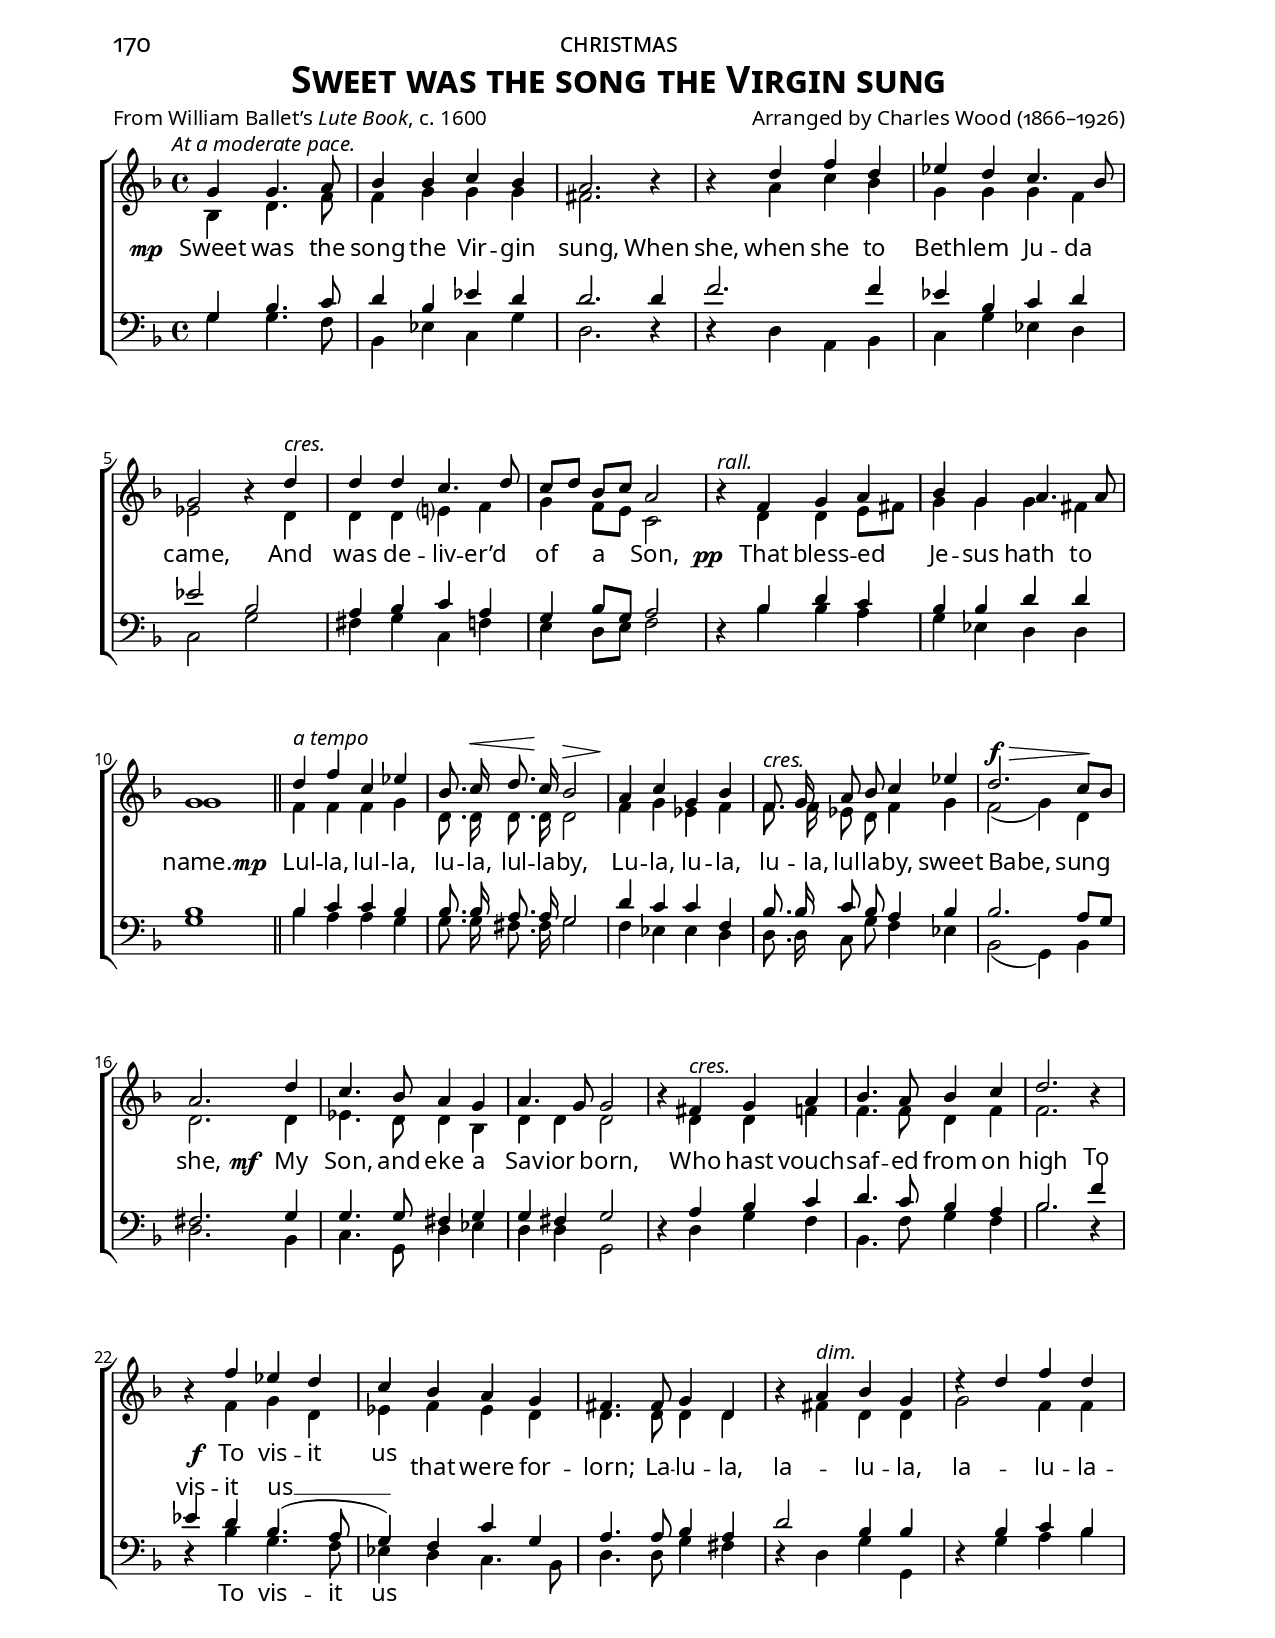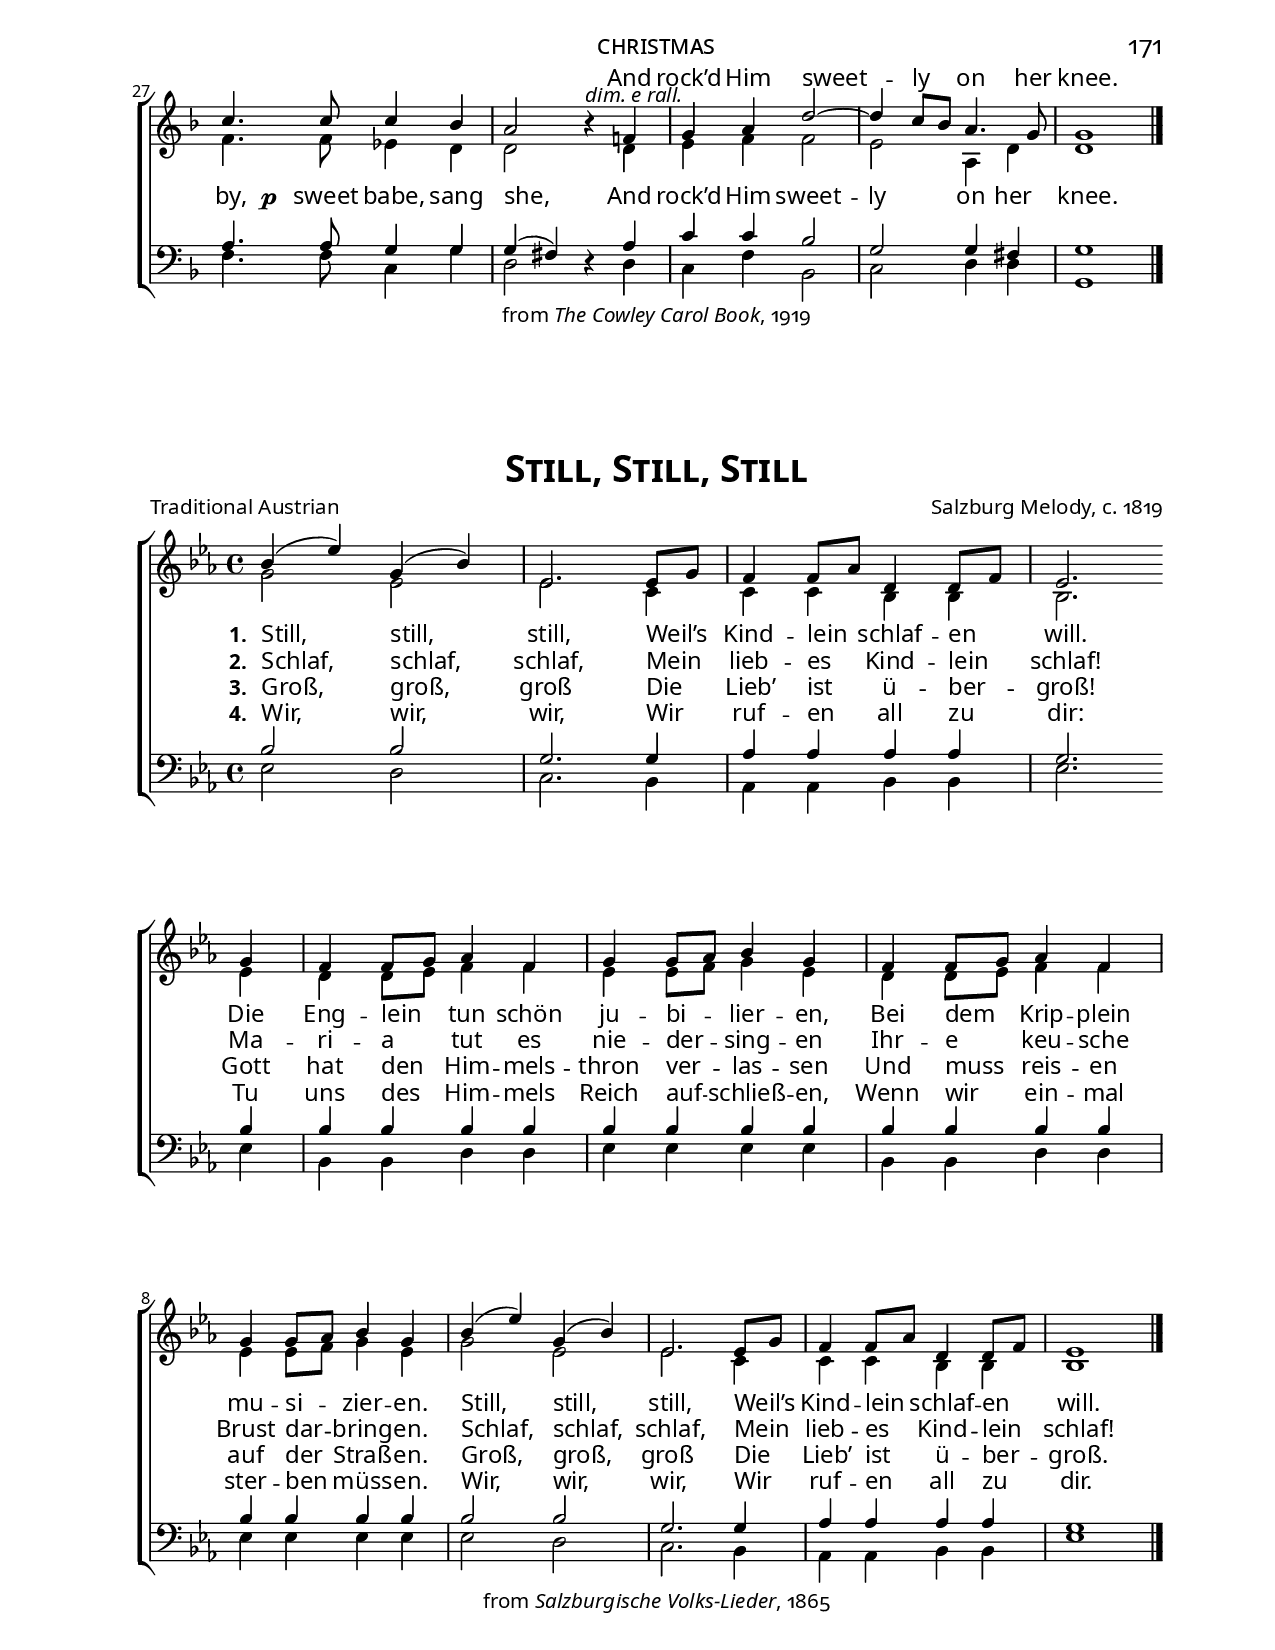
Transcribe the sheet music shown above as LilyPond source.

\version "2.14.2"
\include "util.ly"
\paper {
  print-all-headers = ##t
  paper-height = 11\in
  paper-width = 8.5\in
  indent = 0\in
  %system-system-spacing = #'((basic-distance . 10) (padding . 0))
  system-system-spacing =
    #'((basic-distance . 2)
       (minimum-distance . 0)
       (padding . -5)
       (stretchability . 100))
  score-markup-spacing =
    #'((basic-distance . 0)
       (minimum-distance . 0)
       (padding . 0.5)
       (stretchability . 0))
%{IF_LESSER
  markup-system-spacing #'stretchability = 50
  top-markup-spacing #'stretchability = 30
  last-bottom-spacing #'stretchability = 60
%}%END_IF_LESSER
  ragged-last-bottom = ##f
  ragged-bottom = ##f
  two-sided = ##t
  inner-margin = 1\in
  outer-margin = 0.75\in
  top-margin = 0.26\in
  bottom-margin = 0.25\in
  first-page-number = #170
  print-first-page-number = ##t
  headerLine = \markup{\override #'(font-name . "Garamond Premier Pro") \smallCapsOldStyle"christmas"}
  oddHeaderMarkup = \markup\fill-line{
     \override #'(font-name . "Garamond Premier Pro")\abs-fontsize #12.5
     \combine 
        \fill-line{"" \on-the-fly #print-page-number-check-first
        \oldStylePageNum""
        }
        \fill-line{\headerLine}
  }
  evenHeaderMarkup = \markup {
     \override #'(font-name . "Garamond Premier Pro")\abs-fontsize #12.5
     \combine
        \on-the-fly #print-page-number-check-first
        \oldStylePageNum""
        \fill-line{\headerLine}
  }
}
#(set-global-staff-size 18) \paper{ #(define fonts (make-pango-font-tree "Garamond Premier Pro" "Garamond Premier Pro" "Garamond Premier Pro" (/ 18 20))) }
%IF_NOT_LESSER
global = {
  \key f \major
  \time 4/4
  \autoBeamOff
  \override DynamicLineSpanner #'staff-padding = #0.0
  \override DynamicLineSpanner #'Y-extent = #'(-1 . 1)
}

sopMusic = \relative c' {
  \tempo \markup\medium\italic"At a moderate pace."
  \partial 2. g'4 g4. a8 |
  bes4 bes c bes |
  a2. b4\rest |
  b\rest d f d |
  
  ees d c4. bes8 |
  g2 bes4\rest d^\markup\italic"cres." |
  d d c4. d8 |
  c[ d] bes[ c] a2 |
  
  bes4\rest^\markup\italic"rall." f g a |
  bes g a4. a8 |
  g1 \bar "||"
  d'4^\markup\italic"a tempo" f c ees |
  
  bes8. c16^\< <<d8. {s8 s32 s32\!}>> c16 bes2^\> |
  a4\! c4 g bes |
  f8.^\markup\italic"cres." g16 a8 bes c4 ees |
  
  %page2
  d2.^\f^\> c8[\! bes] |
  a2. d4 |
  c4. bes8 a4 g |
  a4. g8 g2 |
  
  bes4\rest fis4^\markup\italic"cres." g a |
  bes4. a8 bes4 c |
  d2. b4\rest |
  b\rest f' ees d |
  
  c bes a g |
  fis4. fis8 g4 d |
  bes'4\rest a^\markup\italic"dim." bes g |
  d'4\rest d4 f d |
  
  c4. c8 c4 bes |
  a2 bes4\rest^\markup\italic"dim. e rall." f!4 |
  g a d2~ |
  d4 c8[ bes] a4. g8 |
  g1 \bar "|."
}
sopWords = \lyricmode {
  \repeat unfold 92 {\skip1}
  And rock’d Him sweet -- ly on her knee.
}

altoMusic = \relative c' {
  bes4 d4. f8 |
  f4 g g g |
  fis2. s4 |
  s a4 c bes |
  
  g g g f |
  ees2 s4 d4 |
  d d e? f |
  g f8[ e] c2 |
  
  s4 d d e8[ fis] |
  g4 g g fis |
  g1 \bar "||"
  f4 f f g |
  
  d8. d16 d8. d16 d2 |
  f4 g ees f |
  f8. f16 ees8 d f4 g |
  
  %page2
  f2( g4) d |
  d2. d4 |
  ees4. d8 d4 bes |
  d d d2 |
  
  s4 d d f |
  f4. f8 d4 f |
  f2. s4 |
  s f g d |
  
  ees f ees d |
  d4. d8 d4 d |
  s fis d d |
  g2 f4 f |
  
  f4. f8 ees4 d |
  d2 s4 d |
  e f f2 |
  e a,4 d |
  d1 \bar "|."
}
dropLyrics =
{
    \override LyricText #'extra-offset = #'(0 . -2.0)
    \override LyricHyphen #'extra-offset = #'(0 . -2.0)
    \override LyricExtender #'extra-offset = #'(0 . -2.0)
}
altoWords = {
  \dropLyricsV
  \set stanza = \markup\dynamic"mp "
  \lyricmode {
    Sweet was the song the Vir -- gin 
    \set associatedVoice = "tenors"
    sung, When 
    \unset associatedVoice
    she, when she to Beth -- lem Ju -- da came,
    And was de -- liv -- er’d of a Son,
  }
  \set stanza = \markup\dynamic"  pp "
  \lyricmode{
    That bless -- ed Je -- sus hath \set associatedVoice = "sopranos" to "" name.
    \unset associatedVoice
  }
  \set stanza = \markup\dynamic"mp "
  \lyricmode{
    Lul -- la, lul -- la, lu -- la, lul -- la -- by,
    Lu -- la, lu -- la, lu -- la, lul -- la -- by, sweet
    
    %page2
    Babe, sung she,
  }
  \set stanza = \markup\dynamic" mf "
  \lyricmode{
    My Son, and eke a Sav -- ior born,
    Who hast vouch -- saf -- ed from on high
  }
  \set stanza = \markup\dynamic" f "
  \lyricmode{
    To vis -- it us
    \dropLyrics
    that were for -- lorn;
    \set associatedVoice = "tenors"
    La -- lu -- la, la -- lu --
    \unset associatedVoice
    la, la -- lu -- la --
    \dropLyricsV
    \set associatedVoice = "tenors"
    by,
  }
  \set stanza = \markup\dynamic"  p "
  \lyricmode{
    sweet babe, sang she,
    And rock’d Him sweet -- ly on her knee.
  }
}
altoWordsII = \lyricmode {
%\markup\italic
  \set stanza = #"2. "
  \set ignoreMelismata = ##t
}
altoWordsIII = \lyricmode {
  \set stanza = #"3. "
  \set ignoreMelismata = ##t
}
altoWordsIV = \lyricmode {
  \set stanza = #"4. "
  \set ignoreMelismata = ##t
}
altoWordsV = \lyricmode {
  \set stanza = #"5. "
  \set ignoreMelismata = ##t
}
altoWordsVI = \lyricmode {
  \set stanza = #"6. "
  \set ignoreMelismata = ##t
}
tenorMusic = \relative c' {
  g4 bes4. c8 |
  d4 bes ees d |
  d2. d4 f2. f4 |
  
  ees4 bes c d |
  ees2 bes |
  a4 bes c a |
  g bes8[ g] a2 |
  
  s4 bes d c |
  bes bes d d |
  bes1 \bar "||"
  bes4 c c bes |
  
  bes8. bes16 a8. a16 g2 |
  d'4 c c f, |
  bes8. bes16 c8 bes a4 bes |
  
  %page2
  bes2. a8[ g] |
  fis2. g4 |
  g4. g8 fis4 g |
  g fis g2 |
  
  s4 a bes c |
  d4. c8 bes4 a |
  bes2. f'4 ees d bes4.( a8 |
  
  g4) f c' g |
  a4. a8 bes4 a |
  d2 bes4 bes |
  s bes c bes |
  
  a4. a8 g4 g |
  g( fis) s a |
  c c bes2 |
  g g4 fis |
  g1 \bar "|."
}
tenorWords = \lyricmode {
  \repeat unfold 70 {\skip1}
  To vis -- it us __
}

bassMusic = \relative c {
  g'4 g4. f8 |
  bes,4 ees c g'|
  d2. d4\rest |
  d4\rest d a bes |
  
  c g' ees d |
  c2 g' |
  fis4 g c, f |
  e d8[ e] f2 |
  
  d4\rest bes' bes a |
  g ees d d |
  g1 \bar "||"
  
  bes4 a a g |
  
  g8. g16 fis8. fis16 g2 |
  f4 ees ees d |
  d8. d16 c8 g' f4 ees |
  
  %page2
  bes2( g4) bes |
  d2. bes4 |
  c4. g8 d'4 ees |
  d d g,2 |
  
  d'4\rest d g f |
  bes,4. f'8 g4 f |
  bes2. d,4\rest |
  d\rest bes'4 g4. f8 |
  
  ees4 d c4. bes8 |
  d4. d8 g4 fis |
  d4\rest d g g, |
  d'4\rest g a bes |
  
  f4. f8 c4 g' |
  d2 d4\rest d |
  c f bes,2 |
  c d4 d |
  g,1 \bar "|."
}
bassWords = \lyricmode {
  \repeat unfold 70 {\skip1}
  To vis -- it us
}

pianoRH = \relative c' {
  
}
pianoLH = \relative c' {
  
}

\score {
  <<
   \new ChoirStaff <<
    \new Staff = women <<
      \new Voice = "sopranos" { \voiceOne << \global \sopMusic >> }
      \new Voice = "altos" { \voiceTwo << \global \altoMusic >> }
    >>
   \new Staff = men <<
      \clef bass
      \new Voice = "tenors" { \voiceOne << \global \tenorMusic >> }
      \new Voice = "basses" { \voiceTwo << \global \bassMusic >> }
    >>
    \new Lyrics \with { alignAboveContext = #"women" \override VerticalAxisGroup #'nonstaff-relatedstaff-spacing = #'((basic-distance . 1))} \lyricsto "sopranos" \sopWords
    \new Lyrics = "altosVI"  \with { alignBelowContext = #"women" } \lyricsto "altos" \altoWordsVI
    \new Lyrics = "altosV"  \with { alignBelowContext = #"women" } \lyricsto "altos" \altoWordsV
    \new Lyrics = "altosIV"  \with { alignBelowContext = #"women" } \lyricsto "altos" \altoWordsIV
    \new Lyrics = "altosIII"  \with { alignBelowContext = #"women" } \lyricsto "altos" \altoWordsIII
    \new Lyrics = "altosII"  \with { alignBelowContext = #"women" } \lyricsto "altos" \altoWordsII
    \new Lyrics = "altos"  \with { alignBelowContext = #"women" \override VerticalAxisGroup #'nonstaff-relatedstaff-spacing = #'((basic-distance . 1))} \lyricsto "altos" \altoWords
    \new Lyrics \with { alignAboveContext = #"men" \override VerticalAxisGroup #'nonstaff-relatedstaff-spacing = #'((basic-distance . 1)) } \lyricsto "tenors" \tenorWords
    \new Lyrics \with { alignBelowContext = #"men" } \lyricsto "basses" \bassWords
  >>
%    \new PianoStaff << \new Staff { \new Voice { \pianoRH } } \new Staff { \clef "bass" \pianoLH } >>
  >>
  \layout {
  \context {
    \Lyrics
    \override LyricText #'font-size = #1.3
  }
    \context {
      \Score
      %\override SpacingSpanner #'base-shortest-duration = #(ly:make-moment 1 8)
      %\override SpacingSpanner #'common-shortest-duration = #(ly:make-moment 1 4)
    }
    \context {
      % Remove all empty staves
      % \Staff \RemoveEmptyStaves \override VerticalAxisGroup #'remove-first = ##t
    }
    \context {
      \Lyrics
      \override LyricText #'X-offset = #center-on-word
    }
  }
  \header {
    title = \markup{\override #'(font-name . "Garamond Premier Pro Semibold"){ \abs-fontsize #18 \smallCapsOldStyle"Sweet was the song the Virgin sung"}}
    poet = \markup\concat{"From William Ballet’s " \italic"Lute Book" ", c. 1600"}
    composer = \markup\oldStyleNum"Arranged by Charles Wood (1866–1926)"
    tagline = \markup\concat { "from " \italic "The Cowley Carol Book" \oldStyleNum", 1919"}
  }
}
\markup\fill-line{\concat { "from " \italic "The Cowley Carol Book" \oldStyleNum", 1919"}}
\markup\vspace#4
%END_IF_NOT_LESSER




















global = {
  \key ees \major
  \time 4/4
  \autoBeamOff
  \override DynamicLineSpanner #'staff-padding = #0.0
  \override DynamicLineSpanner #'Y-extent = #'(-1 . 1)
}

sopMusic = \relative c'' {
  bes4( ees) g,( bes) |
  ees,2. ees8[ g] |
  f4 f8[ aes] d,4 d8[ f] |
  ees2. \bar""\break g4 |
  
  f4 f8[ g] aes4 f |
  g g8[ aes] bes4 g |
  f f8[ g] aes4 f |
  g g8[ aes] bes4 g |
  
  bes( ees) g,( bes) |
  ees,2. ees8[ g] |
  f4 f8[ aes] d,4 d8[ f] |
  ees1 \bar "|."
}
sopWords = \lyricmode {
  
}

altoMusic = \relative c' {
  g'2 ees |
  ees2. c4 |
  c c4 bes4 bes |
  bes2. ees4 |
  
  d4 d8[ ees] f4 f |
  ees ees8[ f] g4 ees |
  d d8[ ees] f4 f |
  ees ees8[ f] g4 ees |
  
  g2 ees |
  ees2. c4 |
  c c4 bes4 bes |
  bes1 \bar "|."
}
altoWords = \lyricmode {
  \dropLyricsIX
  \set stanza = #"1. "
  Still, still, still,
  Weil’s Kind -- lein schlaf -- en will.
  Die Eng -- lein tun schön ju -- bi -- lier -- en,
  Bei dem Krip -- plein mu -- si -- zier -- en.
  Still, still, still,
  Weil’s Kind -- lein schlaf -- en will.
}
altoWordsII = \lyricmode {
  \dropLyricsIX
%\markup\italic
  \set stanza = #"2. "
  Schlaf, schlaf, schlaf,
  Mein lieb -- es Kind -- lein schlaf!
  Ma -- ri -- a tut es nie -- der -- sing -- en
  Ihr -- e keu -- sche Brust dar -- bring -- en.
  Schlaf, schlaf, schlaf,
  Mein lieb -- es Kind -- lein schlaf!
}
altoWordsIII = \lyricmode {
  \dropLyricsIX
  \set stanza = #"3. "
  Groß, groß, groß
  Die Lieb’ ist ü -- ber -- groß!
  Gott hat den Him -- mels -- thron ver -- las -- sen
  Und muss reis -- en auf der Straß -- en.
  Groß, groß, groß
  Die Lieb’ ist ü -- ber -- groß.
}
altoWordsIV = \lyricmode {
  \dropLyricsIX
  \set stanza = #"4. "
  Wir, wir, wir,
  Wir ruf -- en all zu dir:
  Tu uns des Him -- mels Reich auf -- schließ -- en,
  Wenn wir ein -- mal ster -- ben müss -- en.
  Wir, wir, wir,
  Wir ruf -- en all zu dir.
}
altoWordsV = \lyricmode {
  \set stanza = #"5. "
  \set ignoreMelismata = ##t
}
altoWordsVI = \lyricmode {
  \set stanza = #"6. "
  \set ignoreMelismata = ##t
}
tenorMusic = \relative c' {
  bes2 bes |
  g2. g4 |
  aes4 aes4 aes4 aes |
  g2. bes4 |
  
  bes bes bes bes |
  bes bes bes bes |
  bes bes bes bes |
  bes bes bes bes |
  
  bes2 bes |
  g2. g4 |
  aes4 aes4 aes4 aes |
  g1 \bar "|."
}
tenorWords = \lyricmode {

}

bassMusic = \relative c {
  ees2 d |
  c2. bes4 |
  aes aes4 bes4 bes |
  ees2. ees4 |
  
  bes4 bes d d |
  ees ees ees ees |
  bes bes d d |
  ees ees ees ees |
  
  ees2 d |
  c2. bes4 |
  aes aes4 bes4 bes |
  ees1 \bar "|."
}
bassWords = \lyricmode {

}

pianoRH = \relative c' {
  
}
pianoLH = \relative c' {
  
}

\score {
  <<
   \new ChoirStaff <<
    \new Staff = women <<
      \new Voice = "sopranos" { \voiceOne << \global \sopMusic >> }
      \new Voice = "altos" { \voiceTwo << \global \altoMusic >> }
    >>
    \new Lyrics \with { alignAboveContext = #"women" \override VerticalAxisGroup #'nonstaff-relatedstaff-spacing = #'((basic-distance . 1))} \lyricsto "sopranos" \sopWords
    \new Lyrics = "altosVI"  \with { alignBelowContext = #"women" } \lyricsto "sopranos" \altoWordsVI
    \new Lyrics = "altosV"  \with { alignBelowContext = #"women" } \lyricsto "sopranos" \altoWordsV
    \new Lyrics = "altosIV"  \with { alignBelowContext = #"women" } \lyricsto "sopranos" \altoWordsIV
    \new Lyrics = "altosIII"  \with { alignBelowContext = #"women" } \lyricsto "sopranos" \altoWordsIII
    \new Lyrics = "altosII"  \with { alignBelowContext = #"women" } \lyricsto "sopranos" \altoWordsII
    \new Lyrics = "altos"  \with { alignBelowContext = #"women" \override VerticalAxisGroup #'nonstaff-relatedstaff-spacing = #'((padding . -0.5)) } \lyricsto "sopranos" \altoWords
   \new Staff = men <<
      \clef bass
      \new Voice = "tenors" { \voiceOne << \global \tenorMusic >> }
      \new Voice = "basses" { \voiceTwo << \global \bassMusic >> }
    >>
    \new Lyrics \with { alignAboveContext = #"men" \override VerticalAxisGroup #'nonstaff-relatedstaff-spacing = #'((basic-distance . 1)) } \lyricsto "tenors" \tenorWords
    \new Lyrics \with { alignBelowContext = #"men" \override VerticalAxisGroup #'nonstaff-relatedstaff-spacing = #'((basic-distance . 1)) } \lyricsto "basses" \bassWords
  >>
%    \new PianoStaff << \new Staff { \new Voice { \pianoRH } } \new Staff { \clef "bass" \pianoLH } >>
  >>
  \layout {
  \context {
    \Lyrics
    \override LyricText #'font-size = #1.3
  }
    \context {
      \Score
      %\override SpacingSpanner #'base-shortest-duration = #(ly:make-moment 1 8)
      %\override SpacingSpanner #'common-shortest-duration = #(ly:make-moment 1 4)
    }
    \context {
      % Remove all empty staves
      % \Staff \RemoveEmptyStaves \override VerticalAxisGroup #'remove-first = ##t
    }
    \context {
      \Lyrics
      \override LyricText #'X-offset = #center-on-word
    }
  }
  \header {
    title = \markup{\override #'(font-name . "Garamond Premier Pro Semibold"){ \abs-fontsize #18 \smallCapsOldStyle"Still, Still, Still"}}
    poet = \markup\oldStyleNum"Traditional Austrian"
    composer = \markup\oldStyleNum"Salzburg Melody, c. 1819"
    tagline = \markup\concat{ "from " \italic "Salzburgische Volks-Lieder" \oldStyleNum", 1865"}
  }
}
\header {
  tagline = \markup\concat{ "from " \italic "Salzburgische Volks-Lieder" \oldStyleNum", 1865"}
}

